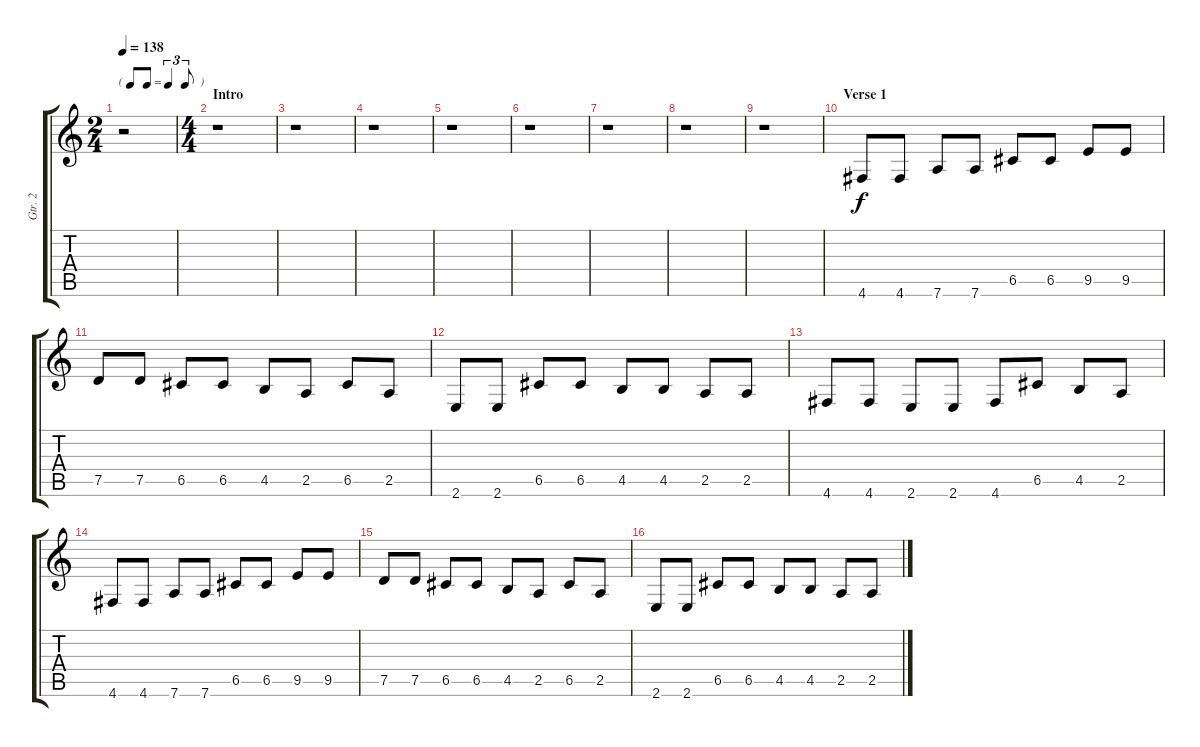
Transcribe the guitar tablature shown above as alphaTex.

\track ("Gtr. 2" "Gtr. 2") {instrument distortionguitar}
\staff {score tabs}
\tuning (D4 A3 F3 C3 G2 D2) {hide}
\ts (2 4)
\tf triplet8th
\tempo 138
\clef g2
\ks c
r.2{dy f instrument distortionguitar} |
\ts (4 4)
\section ("" "Intro")
r.1 |
r.1 |
r.1 |
r.1 |
r.1 |
r.1 |
r.1 |
r.1 |
\section ("" "Verse 1")
4.6.8 4.6.8 7.6.8 7.6.8 6.5.8 6.5.8 9.5.8 9.5.8 |
7.5.8 7.5.8 6.5.8 6.5.8 4.5.8 2.5.8 6.5.8 2.5.8 |
2.6.8 2.6.8 6.5.8 6.5.8 4.5.8 4.5.8 2.5.8 2.5.8 |
4.6.8 4.6.8 2.6.8 2.6.8 4.6.8 6.5.8 4.5.8 2.5.8 |
4.6.8 4.6.8 7.6.8 7.6.8 6.5.8 6.5.8 9.5.8 9.5.8 |
7.5.8 7.5.8 6.5.8 6.5.8 4.5.8 2.5.8 6.5.8 2.5.8 |
2.6.8 2.6.8 6.5.8 6.5.8 4.5.8 4.5.8 2.5.8 2.5.8
